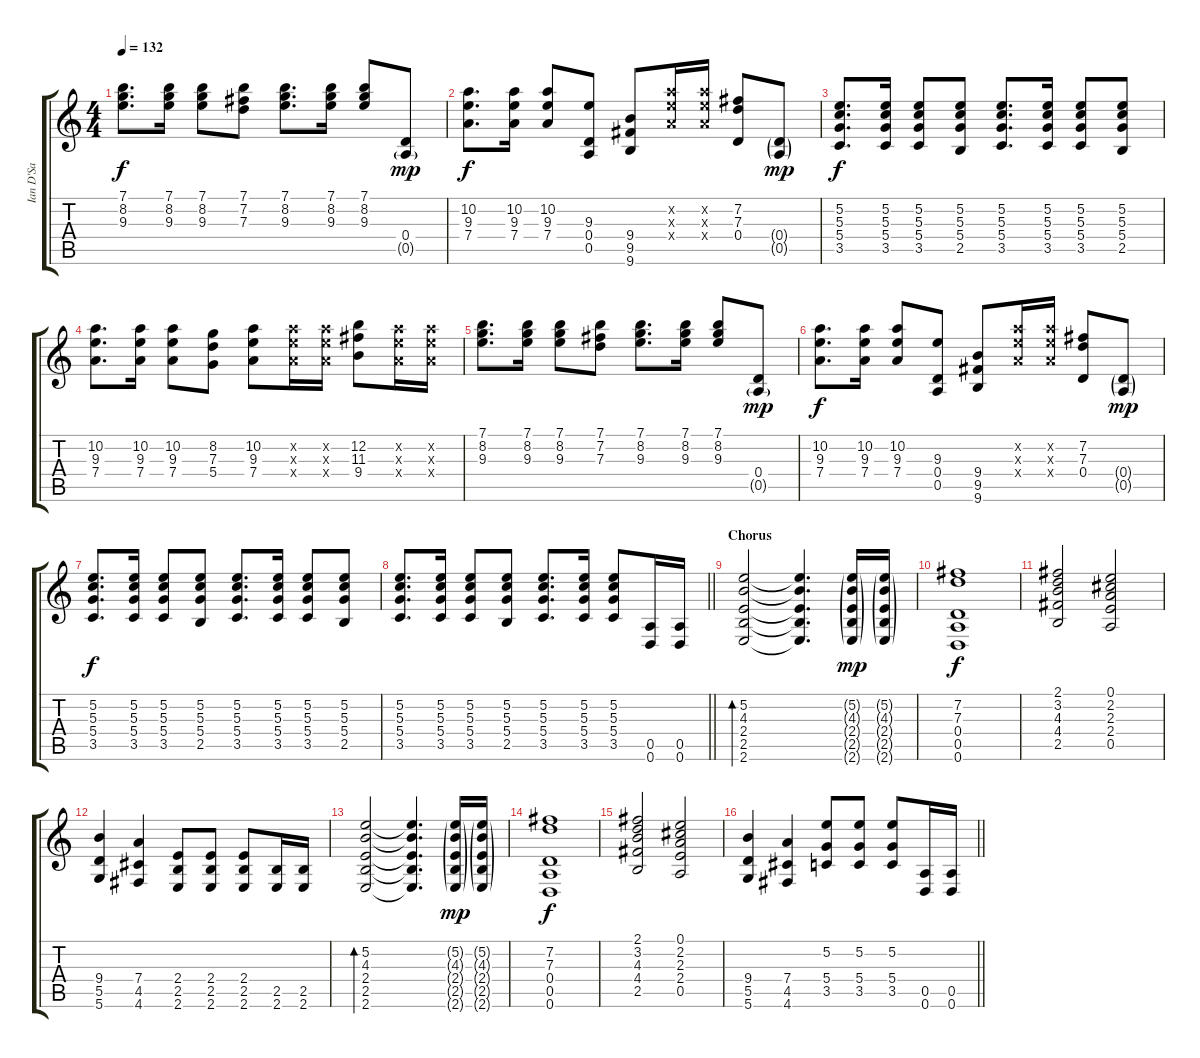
\track ("Ian D'Sa" "Ian D'Sa") {instrument overdrivenguitar}
\staff {score tabs}
\tuning (E4 B3 G3 D3 A2 D2) {hide}
\ts (4 4)
\tempo 132
\clef g2
\ks c
(7.1 8.2 9.3).8{d dy f} (7.1 8.2 9.3).16 (7.1 8.2 9.3).8 (7.1 7.2 7.3).8 (7.1 8.2 9.3).8{d} (7.1 8.2 9.3).16 (7.1 8.2 9.3).8 (0.4 0.5{g}).8{dy mp} |
(10.2 9.3 7.4).8{d dy f} (10.2 9.3 7.4).16 (10.2 9.3 7.4).8 (9.3 0.4 0.5).8 (9.4 9.5 9.6).8 (10.2{x} 9.3{x} 7.4{x}).16 (10.2{x} 9.3{x} 7.4{x}).16 (7.2 7.3 0.4).8 (0.4{g} 0.5{g}).8{dy mp} |
(5.2 5.3 5.4 3.5).8{d dy f} (5.2 5.3 5.4 3.5).16 (5.2 5.3 5.4 3.5).8 (5.2 5.3 5.4 2.5).8 (5.2 5.3 5.4 3.5).8{d} (5.2 5.3 5.4 3.5).16 (5.2 5.3 5.4 3.5).8 (5.2 5.3 5.4 2.5).8 |
(10.2 9.3 7.4).8{d} (10.2 9.3 7.4).16 (10.2 9.3 7.4).8 (8.2 7.3 5.4).8 (10.2 9.3 7.4).8 (10.2{x} 9.3{x} 7.4{x}).16 (10.2{x} 9.3{x} 7.4{x}).16 (12.2 11.3 9.4).8 (10.2{x} 9.3{x} 7.4{x}).16 (10.2{x} 9.3{x} 7.4{x}).16 |
(7.1 8.2 9.3).8{d} (7.1 8.2 9.3).16 (7.1 8.2 9.3).8 (7.1 7.2 7.3).8 (7.1 8.2 9.3).8{d} (7.1 8.2 9.3).16 (7.1 8.2 9.3).8 (0.4 0.5{g}).8{dy mp} |
(10.2 9.3 7.4).8{d dy f} (10.2 9.3 7.4).16 (10.2 9.3 7.4).8 (9.3 0.4 0.5).8 (9.4 9.5 9.6).8 (10.2{x} 9.3{x} 7.4{x}).16 (10.2{x} 9.3{x} 7.4{x}).16 (7.2 7.3 0.4).8 (0.4{g} 0.5{g}).8{dy mp} |
(5.2 5.3 5.4 3.5).8{d dy f} (5.2 5.3 5.4 3.5).16 (5.2 5.3 5.4 3.5).8 (5.2 5.3 5.4 2.5).8 (5.2 5.3 5.4 3.5).8{d} (5.2 5.3 5.4 3.5).16 (5.2 5.3 5.4 3.5).8 (5.2 5.3 5.4 2.5).8 |
\barLineRight lightlight
(5.2 5.3 5.4 3.5).8{d} (5.2 5.3 5.4 3.5).16 (5.2 5.3 5.4 3.5).8 (5.2 5.3 5.4 2.5).8 (5.2 5.3 5.4 3.5).8{d} (5.2 5.3 5.4 3.5).16 (5.2 5.3 5.4 3.5).8 (0.5 0.6).16 (0.5 0.6).16 |
\section ("" "Chorus")
(5.2 4.3 2.4 2.5 2.6).2{bd 30} (5.2{t} 4.3{t} 2.4{t} 2.5{t} 2.6{t}).4{d} (5.2{g} 4.3{g} 2.4{g} 2.5{g} 2.6{g}).16{dy mp} (5.2{g} 4.3{g} 2.4{g} 2.5{g} 2.6{g}).16 |
(7.2 7.3 0.4 0.5 0.6).1{dy f} |
(2.1 3.2 4.3 4.4 2.5).2 (0.1 2.2 2.3 2.4 0.5).2 |
(9.4 5.5 5.6).4 (7.4 4.5 4.6).4 (2.4 2.5 2.6).8 (2.4 2.5 2.6).8 (2.4 2.5 2.6).8 (2.5 2.6).16 (2.5 2.6).16 |
(5.2 4.3 2.4 2.5 2.6).2{bd 30} (5.2{t} 4.3{t} 2.4{t} 2.5{t} 2.6{t}).4{d} (5.2{g} 4.3{g} 2.4{g} 2.5{g} 2.6{g}).16{dy mp} (5.2{g} 4.3{g} 2.4{g} 2.5{g} 2.6{g}).16 |
(7.2 7.3 0.4 0.5 0.6).1{dy f} |
(2.1 3.2 4.3 4.4 2.5).2 (0.1 2.2 2.3 2.4 0.5).2 |
\barLineRight lightlight
(9.4 5.5 5.6).4 (7.4 4.5 4.6).4 (5.2 5.4 3.5).8 (5.2 5.4 3.5).8 (5.2 5.4 3.5).8 (0.5 0.6).16 (0.5 0.6).16
